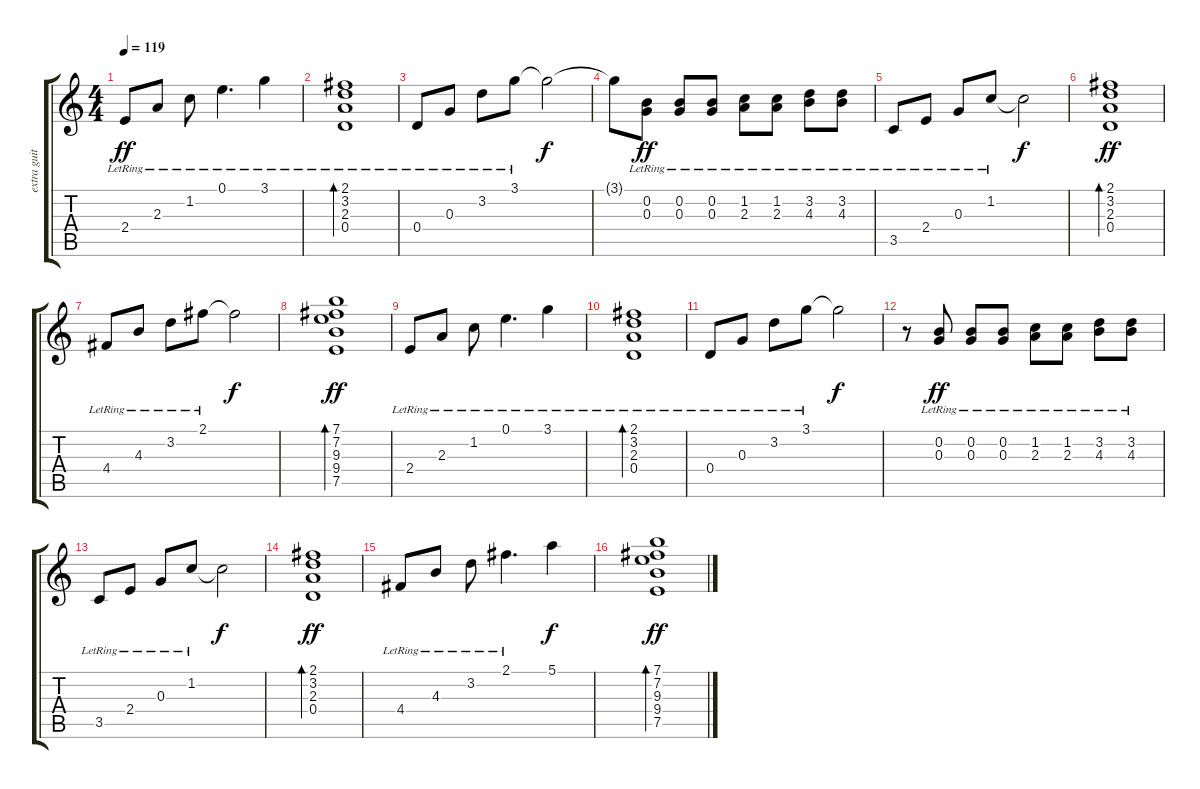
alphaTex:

\track ("extra guitar" "extra guit") {instrument electricguitarclean}
\staff {score tabs}
\tuning (E4 B3 G3 D3 A2 E2) {hide}
\ts (4 4)
\tempo 119
\clef g2
\ks c
2.4{lr}.8{dy ff} 2.3{lr}.8 1.2{lr}.8 0.1{lr}.4{d} 3.1{lr}.4 |
(2.1{lr} 3.2 2.3 0.4).1{bd 60} |
0.4{lr}.8 0.3{lr}.8 3.2{lr}.8 3.1{lr}.8 3.1{t}.2{dy f} |
3.1{t}.8 (0.2{lr} 0.3{lr}).8{dy ff} (0.2{lr} 0.3{lr}).8 (0.2{lr} 0.3{lr}).8 (1.2{lr} 2.3{lr}).8 (1.2{lr} 2.3{lr}).8 (3.2{lr} 4.3{lr}).8 (3.2{lr} 4.3{lr}).8 |
3.5{lr}.8 2.4{lr}.8 0.3{lr}.8 1.2{lr}.8 1.2{t}.2{dy f} |
(2.1 3.2 2.3 0.4).1{bd 60 dy ff} |
4.4{lr}.8 4.3{lr}.8 3.2{lr}.8 2.1{lr}.8 2.1{t}.2{dy f} |
(7.1 7.2 9.3 9.4 7.5).1{bd 60 dy ff} |
2.4{lr}.8 2.3{lr}.8 1.2{lr}.8 0.1{lr}.4{d} 3.1{lr}.4 |
(2.1{lr} 3.2 2.3 0.4).1{bd 60} |
0.4{lr}.8 0.3{lr}.8 3.2{lr}.8 3.1{lr}.8 3.1{t}.2{dy f} |
r.8 (0.2{lr} 0.3{lr}).8{dy ff} (0.2{lr} 0.3{lr}).8 (0.2{lr} 0.3{lr}).8 (1.2{lr} 2.3{lr}).8 (1.2{lr} 2.3{lr}).8 (3.2{lr} 4.3{lr}).8 (3.2{lr} 4.3{lr}).8 |
3.5{lr}.8 2.4{lr}.8 0.3{lr}.8 1.2{lr}.8 1.2{t}.2{dy f} |
(2.1 3.2 2.3 0.4).1{bd 60 dy ff} |
4.4{lr}.8 4.3{lr}.8 3.2{lr}.8 2.1{lr}.4{d} 5.1.4{dy f} |
(7.1 7.2 9.3 9.4 7.5).1{bd 60 dy ff}
